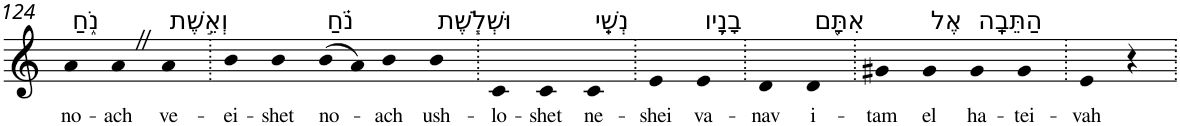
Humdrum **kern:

**kern	**text
*part1	*part1
*staff1	*staff1
*I"Piano	*
*I'Pno	*
!!LO:PB:g=z
*clefG2	*
*k[]	*
=124	=124
!LO:TX:a:t=נֹ֑חַ	!
!	!LO:LY:b
4a	no-
!	!LO:LY:b
4aZ	-ach
!LO:TX:a:t=וְאֵ֣שֶׁת	!
!	!LO:LY:b
4a	ve-
=125.	=125.
!	!LO:LY:b
4b	-ei-
!	!LO:LY:b
4b	-shet
!LO:TX:a:t=נֹ֗חַ	!
!	!LO:LY:b
(>8b	no-
8a)	.
!	!LO:LY:b
4b	-ach
!LO:TX:a:t=וּשְׁלֹ֧שֶׁת	!
!	!LO:LY:b
4b	ush-
=126.	=126.
!	!LO:LY:b
4c	-lo-
!	!LO:LY:b
4c	-shet
!LO:TX:a:t=נְשֵֽׁי	!
!	!LO:LY:b
4c	ne-
=127.	=127.
!	!LO:LY:b
4e	-shei
!LO:TX:a:t=בָנָ֛יו	!
!	!LO:LY:b
4e	va-
=128.	=128.
!	!LO:LY:b
4d	-nav
!LO:TX:a:t=אִתָּ֖ם	!
!	!LO:LY:b
4d	i-
=129.	=129.
!	!LO:LY:b
4g#X	-tam
!LO:TX:a:t=אֶל	!
!	!LO:LY:b
4g#	el
!LO:TX:a:t=הַתֵּבָֽה	!
!	!LO:LY:b
4g#	ha-
!	!LO:LY:b
4g#	-tei-
=130.	=130.
!	!LO:LY:b
4e	-vah
4r	.
=.	=.
*-	*-
